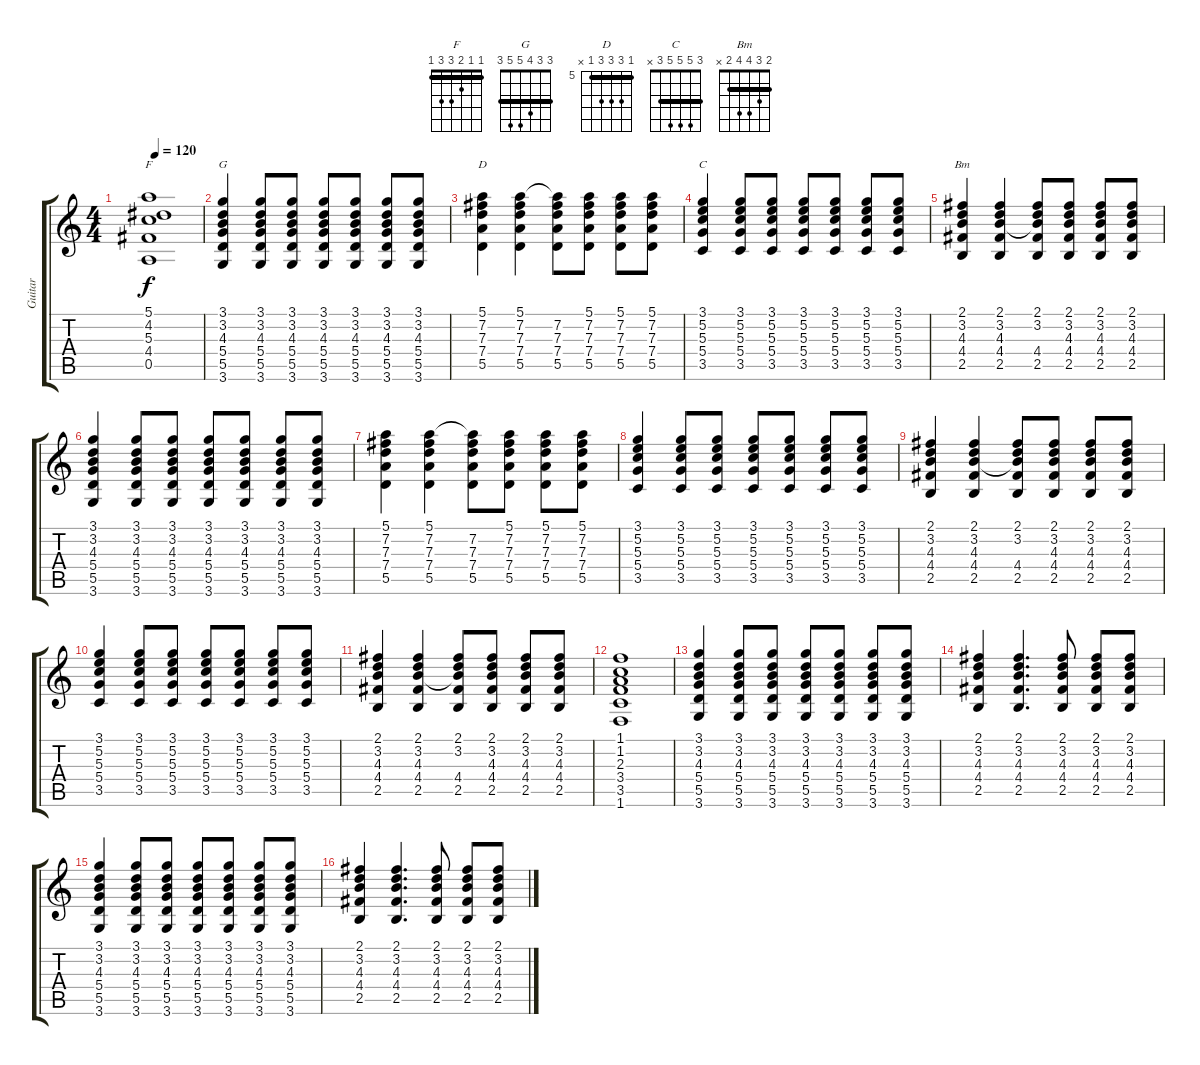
\track ("Guitar" "Guitar") {instrument acousticguitarsteel}
\staff {score tabs}
\tuning (E4 B3 G3 D3 A2 E2) {hide}
\chord ("F" 1 1 2 3 3 1) {barre 1}
\chord ("G" 3 3 4 5 5 3) {barre 3}
\chord ("D" 5 7 7 7 5 x) {firstfret 5 barre 5}
\chord ("C" 3 5 5 5 3 x) {barre 3}
\chord ("Bm" 2 3 4 4 2 x) {barre 2}
\ts (4 4)
\tempo 120
\clef g2
\ks c
(5.1 4.2 5.3 4.4 0.5).1{ch "F" dy f} |
(3.1 3.2 4.3 5.4 5.5 3.6).4{ch "G"} (3.1 3.2 4.3 5.4 5.5 3.6).8 (3.1 3.2 4.3 5.4 5.5 3.6).8 (3.1 3.2 4.3 5.4 5.5 3.6).8 (3.1 3.2 4.3 5.4 5.5 3.6).8 (3.1 3.2 4.3 5.4 5.5 3.6).8 (3.1 3.2 4.3 5.4 5.5 3.6).8 |
(5.1 7.2 7.3 7.4 5.5).4{ch "D"} (5.1 7.2 7.3 7.4 5.5).4 (5.1{t} 7.2 7.3 7.4 5.5).8 (5.1 7.2 7.3 7.4 5.5).8 (5.1 7.2 7.3 7.4 5.5).8 (5.1 7.2 7.3 7.4 5.5).8 |
(3.1 5.2 5.3 5.4 3.5).4{ch "C"} (3.1 5.2 5.3 5.4 3.5).8 (3.1 5.2 5.3 5.4 3.5).8 (3.1 5.2 5.3 5.4 3.5).8 (3.1 5.2 5.3 5.4 3.5).8 (3.1 5.2 5.3 5.4 3.5).8 (3.1 5.2 5.3 5.4 3.5).8 |
(2.1 3.2 4.3 4.4 2.5).4{ch "Bm"} (2.1 3.2 4.3 4.4 2.5).4 (2.1 3.2 4.3{t} 4.4 2.5).8 (2.1 3.2 4.3 4.4 2.5).8 (2.1 3.2 4.3 4.4 2.5).8 (2.1 3.2 4.3 4.4 2.5).8 |
(3.1 3.2 4.3 5.4 5.5 3.6).4 (3.1 3.2 4.3 5.4 5.5 3.6).8 (3.1 3.2 4.3 5.4 5.5 3.6).8 (3.1 3.2 4.3 5.4 5.5 3.6).8 (3.1 3.2 4.3 5.4 5.5 3.6).8 (3.1 3.2 4.3 5.4 5.5 3.6).8 (3.1 3.2 4.3 5.4 5.5 3.6).8 |
(5.1 7.2 7.3 7.4 5.5).4 (5.1 7.2 7.3 7.4 5.5).4 (5.1{t} 7.2 7.3 7.4 5.5).8 (5.1 7.2 7.3 7.4 5.5).8 (5.1 7.2 7.3 7.4 5.5).8 (5.1 7.2 7.3 7.4 5.5).8 |
(3.1 5.2 5.3 5.4 3.5).4 (3.1 5.2 5.3 5.4 3.5).8 (3.1 5.2 5.3 5.4 3.5).8 (3.1 5.2 5.3 5.4 3.5).8 (3.1 5.2 5.3 5.4 3.5).8 (3.1 5.2 5.3 5.4 3.5).8 (3.1 5.2 5.3 5.4 3.5).8 |
(2.1 3.2 4.3 4.4 2.5).4 (2.1 3.2 4.3 4.4 2.5).4 (2.1 3.2 4.3{t} 4.4 2.5).8 (2.1 3.2 4.3 4.4 2.5).8 (2.1 3.2 4.3 4.4 2.5).8 (2.1 3.2 4.3 4.4 2.5).8 |
(3.1 5.2 5.3 5.4 3.5).4 (3.1 5.2 5.3 5.4 3.5).8 (3.1 5.2 5.3 5.4 3.5).8 (3.1 5.2 5.3 5.4 3.5).8 (3.1 5.2 5.3 5.4 3.5).8 (3.1 5.2 5.3 5.4 3.5).8 (3.1 5.2 5.3 5.4 3.5).8 |
(2.1 3.2 4.3 4.4 2.5).4 (2.1 3.2 4.3 4.4 2.5).4 (2.1 3.2 4.3{t} 4.4 2.5).8 (2.1 3.2 4.3 4.4 2.5).8 (2.1 3.2 4.3 4.4 2.5).8 (2.1 3.2 4.3 4.4 2.5).8 |
(1.1 1.2 2.3 3.4 3.5 1.6).1 |
(3.1 3.2 4.3 5.4 5.5 3.6).4 (3.1 3.2 4.3 5.4 5.5 3.6).8 (3.1 3.2 4.3 5.4 5.5 3.6).8 (3.1 3.2 4.3 5.4 5.5 3.6).8 (3.1 3.2 4.3 5.4 5.5 3.6).8 (3.1 3.2 4.3 5.4 5.5 3.6).8 (3.1 3.2 4.3 5.4 5.5 3.6).8 |
(2.1 3.2 4.3 4.4 2.5).4 (2.1 3.2 4.3 4.4 2.5).4{d} (2.1 3.2 4.3 4.4 2.5).8 (2.1 3.2 4.3 4.4 2.5).8 (2.1 3.2 4.3 4.4 2.5).8 |
(3.1 3.2 4.3 5.4 5.5 3.6).4 (3.1 3.2 4.3 5.4 5.5 3.6).8 (3.1 3.2 4.3 5.4 5.5 3.6).8 (3.1 3.2 4.3 5.4 5.5 3.6).8 (3.1 3.2 4.3 5.4 5.5 3.6).8 (3.1 3.2 4.3 5.4 5.5 3.6).8 (3.1 3.2 4.3 5.4 5.5 3.6).8 |
(2.1 3.2 4.3 4.4 2.5).4 (2.1 3.2 4.3 4.4 2.5).4{d} (2.1 3.2 4.3 4.4 2.5).8 (2.1 3.2 4.3 4.4 2.5).8 (2.1 3.2 4.3 4.4 2.5).8
